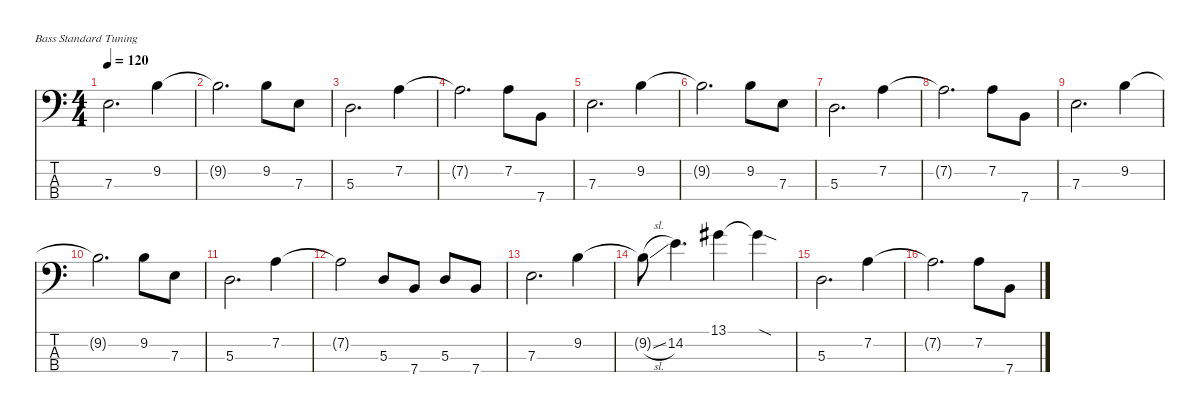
\defaultSystemsLayout 4
\hideDynamics
\bracketExtendMode nobrackets
\singleTrackTrackNamePolicy hidden
\multiTrackTrackNamePolicy hidden
\firstSystemTrackNameMode fullname
\firstSystemTrackNameOrientation horizontal
\otherSystemsTrackNameOrientation horizontal
\track ("Martin Mendez - Bass" "el.bs.") {instrument electricbassfinger}
\staff {score tabs}
\tuning (G2 D2 A1 E1)
\ts (4 4)
\tempo 120
\clef f4
\ks c
7.3.2{d dy f beam Down} 9.2.4{beam Down} |
9.2{t}.2{d beam Down} 9.2.8{beam Down} 7.3.8{beam Down} |
5.3.2{d beam Down} 7.2.4{beam Down} |
7.2{t}.2{d beam Down} 7.2.8{beam Down} 7.4.8{beam Down} |
7.3.2{d beam Down} 9.2.4{beam Down} |
9.2{t}.2{d beam Down} 9.2.8{beam Down} 7.3.8{beam Down} |
5.3.2{d beam Down} 7.2.4{beam Down} |
7.2{t}.2{d beam Down} 7.2.8{beam Down} 7.4.8{beam Down} |
7.3.2{d beam Down} 9.2.4{beam Down} |
9.2{t}.2{d beam Down} 9.2.8{beam Down} 7.3.8{beam Down} |
5.3.2{d beam Down} 7.2.4{beam Down} |
7.2{t}.2{beam Down} 5.3.8{beam Up} 7.4.8{beam Up} 5.3.8{beam Up} 7.4.8{beam Up} |
7.3.2{d beam Down} 9.2.4{beam Down} |
9.2{sl t}.8{beam Down} 14.2.4{d beam Down} 13.1{acc #}.4{beam Down} 13.1{sod t acc #}.4{beam Down} |
5.3.2{d beam Down} 7.2.4{beam Down} |
7.2{t}.2{d beam Down} 7.2.8{beam Down} 7.4.8{beam Down}
